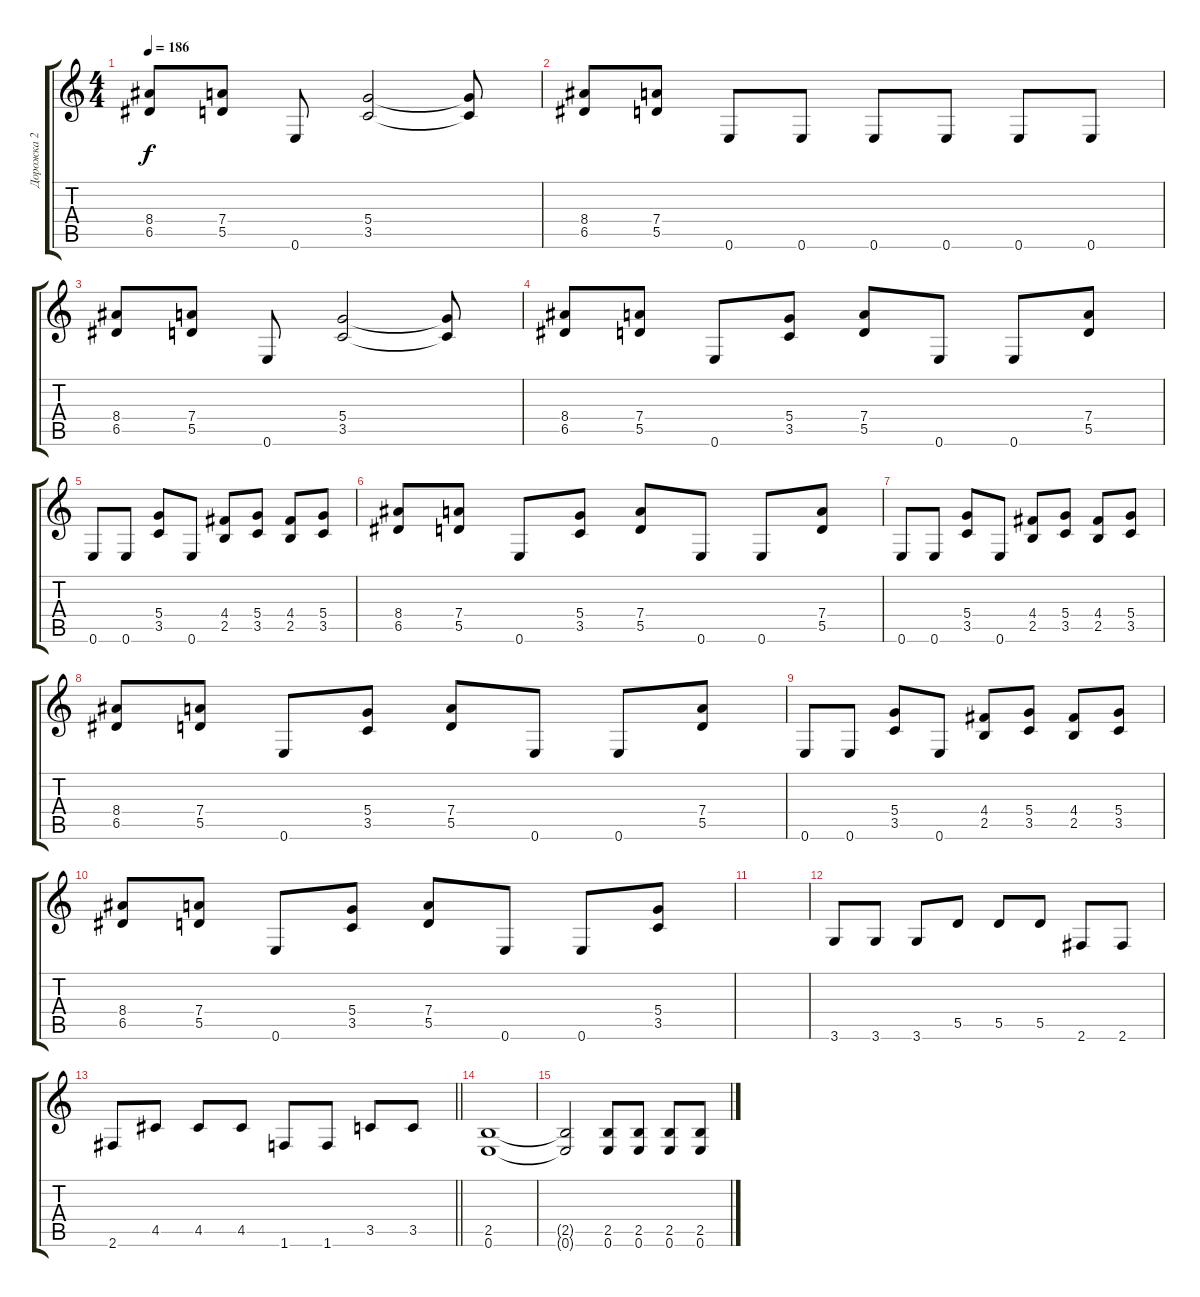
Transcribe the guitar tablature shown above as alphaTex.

\track ("Дорожка 2" "Дорожка 2") {instrument distortionguitar}
\staff {score tabs}
\tuning (E4 B3 G3 D3 A2 E2) {hide}
\ts (4 4)
\tempo 186
\clef g2
\ks c
(8.4 6.5).8{dy f} (7.4 5.5).8 0.6.8 (5.4 3.5).2 (5.4{t} 3.5{t}).8 |
(8.4 6.5).8 (7.4 5.5).8 0.6.8 0.6.8 0.6.8 0.6.8 0.6.8 0.6.8 |
(8.4 6.5).8 (7.4 5.5).8 0.6.8 (5.4 3.5).2 (5.4{t} 3.5{t}).8 |
(8.4 6.5).8 (7.4 5.5).8 0.6.8 (5.4 3.5).8 (7.4 5.5).8 0.6.8 0.6.8 (7.4 5.5).8 |
0.6.8 0.6.8 (5.4 3.5).8 0.6.8 (4.4 2.5).8 (5.4 3.5).8 (4.4 2.5).8 (5.4 3.5).8 |
(8.4 6.5).8 (7.4 5.5).8 0.6.8 (5.4 3.5).8 (7.4 5.5).8 0.6.8 0.6.8 (7.4 5.5).8 |
0.6.8 0.6.8 (5.4 3.5).8 0.6.8 (4.4 2.5).8 (5.4 3.5).8 (4.4 2.5).8 (5.4 3.5).8 |
(8.4 6.5).8 (7.4 5.5).8 0.6.8 (5.4 3.5).8 (7.4 5.5).8 0.6.8 0.6.8 (7.4 5.5).8 |
0.6.8 0.6.8 (5.4 3.5).8 0.6.8 (4.4 2.5).8 (5.4 3.5).8 (4.4 2.5).8 (5.4 3.5).8 |
(8.4 6.5).8 (7.4 5.5).8 0.6.8 (5.4 3.5).8 (7.4 5.5).8 0.6.8 0.6.8 (5.4 3.5).8 |
|
3.6.8 3.6.8 3.6.8 5.5.8 5.5.8 5.5.8 2.6.8 2.6.8 |
\barLineRight lightlight
2.6.8 4.5.8 4.5.8 4.5.8 1.6.8 1.6.8 3.5.8 3.5.8 |
(2.5 0.6).1 |
(2.5{t} 0.6{t}).2 (2.5 0.6).8 (2.5 0.6).8 (2.5 0.6).8 (2.5 0.6).8
